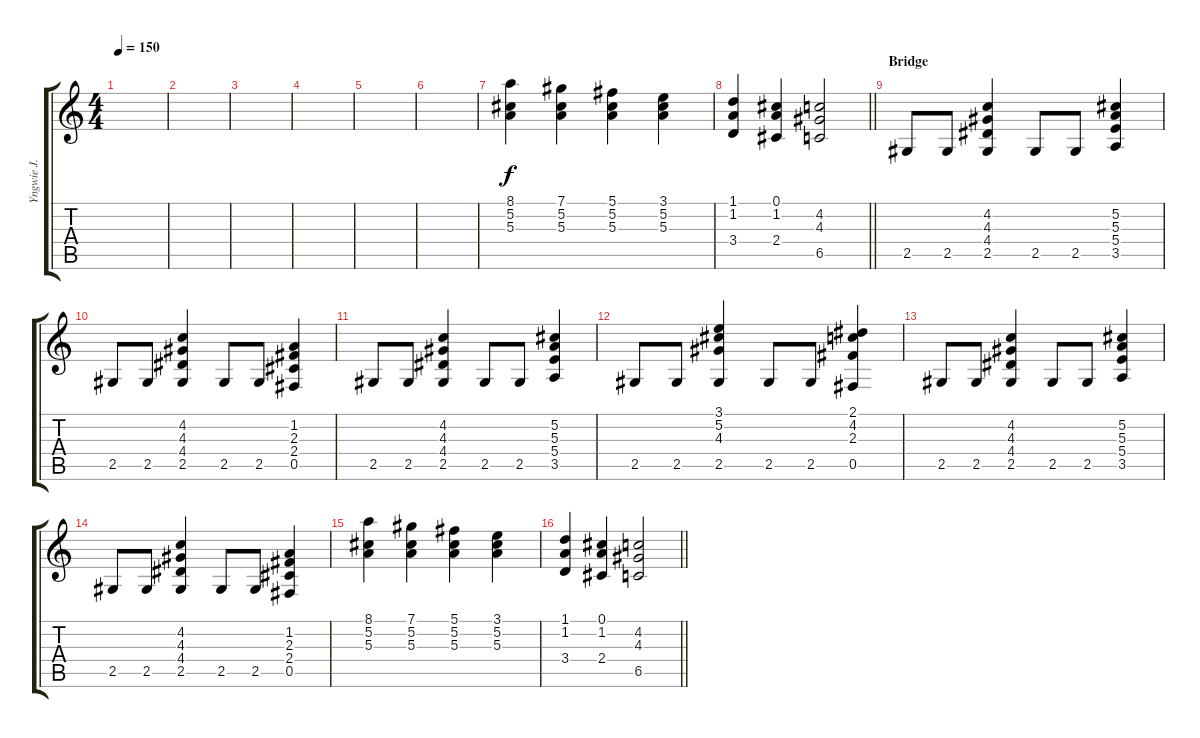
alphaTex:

\track ("Yngwie J. Malmsteen" "Yngwie J. ") {instrument overdrivenguitar}
\staff {score tabs}
\tuning (Db4 Ab3 E3 B2 Gb2 Db2) {hide}
\ts (4 4)
\tempo 150
\clef g2
\ks c
|
|
|
|
|
|
(8.1 5.2 5.3).4 (7.1 5.2 5.3).4 (5.1 5.2 5.3).4 (3.1 5.2 5.3).4 |
\barLineRight lightlight
(1.1 1.2 3.4).4 (0.1 1.2 2.4).4 (4.2 4.3 6.5).2 |
\section ("" "Bridge")
2.5.8 2.5.8 (4.2 4.3 4.4 2.5).4 2.5.8 2.5.8 (5.2 5.3 5.4 3.5).4 |
2.5.8 2.5.8 (4.2 4.3 4.4 2.5).4 2.5.8 2.5.8 (1.2 2.3 2.4 0.5).4 |
2.5.8 2.5.8 (4.2 4.3 4.4 2.5).4 2.5.8 2.5.8 (5.2 5.3 5.4 3.5).4 |
2.5.8 2.5.8 (3.1 5.2 4.3 2.5).4 2.5.8 2.5.8 (2.1 4.2 2.3 0.5).4 |
2.5.8 2.5.8 (4.2 4.3 4.4 2.5).4 2.5.8 2.5.8 (5.2 5.3 5.4 3.5).4 |
2.5.8 2.5.8 (4.2 4.3 4.4 2.5).4 2.5.8 2.5.8 (1.2 2.3 2.4 0.5).4 |
(8.1 5.2 5.3).4 (7.1 5.2 5.3).4 (5.1 5.2 5.3).4 (3.1 5.2 5.3).4 |
\barLineRight lightlight
(1.1 1.2 3.4).4 (0.1 1.2 2.4).4 (4.2 4.3 6.5).2
